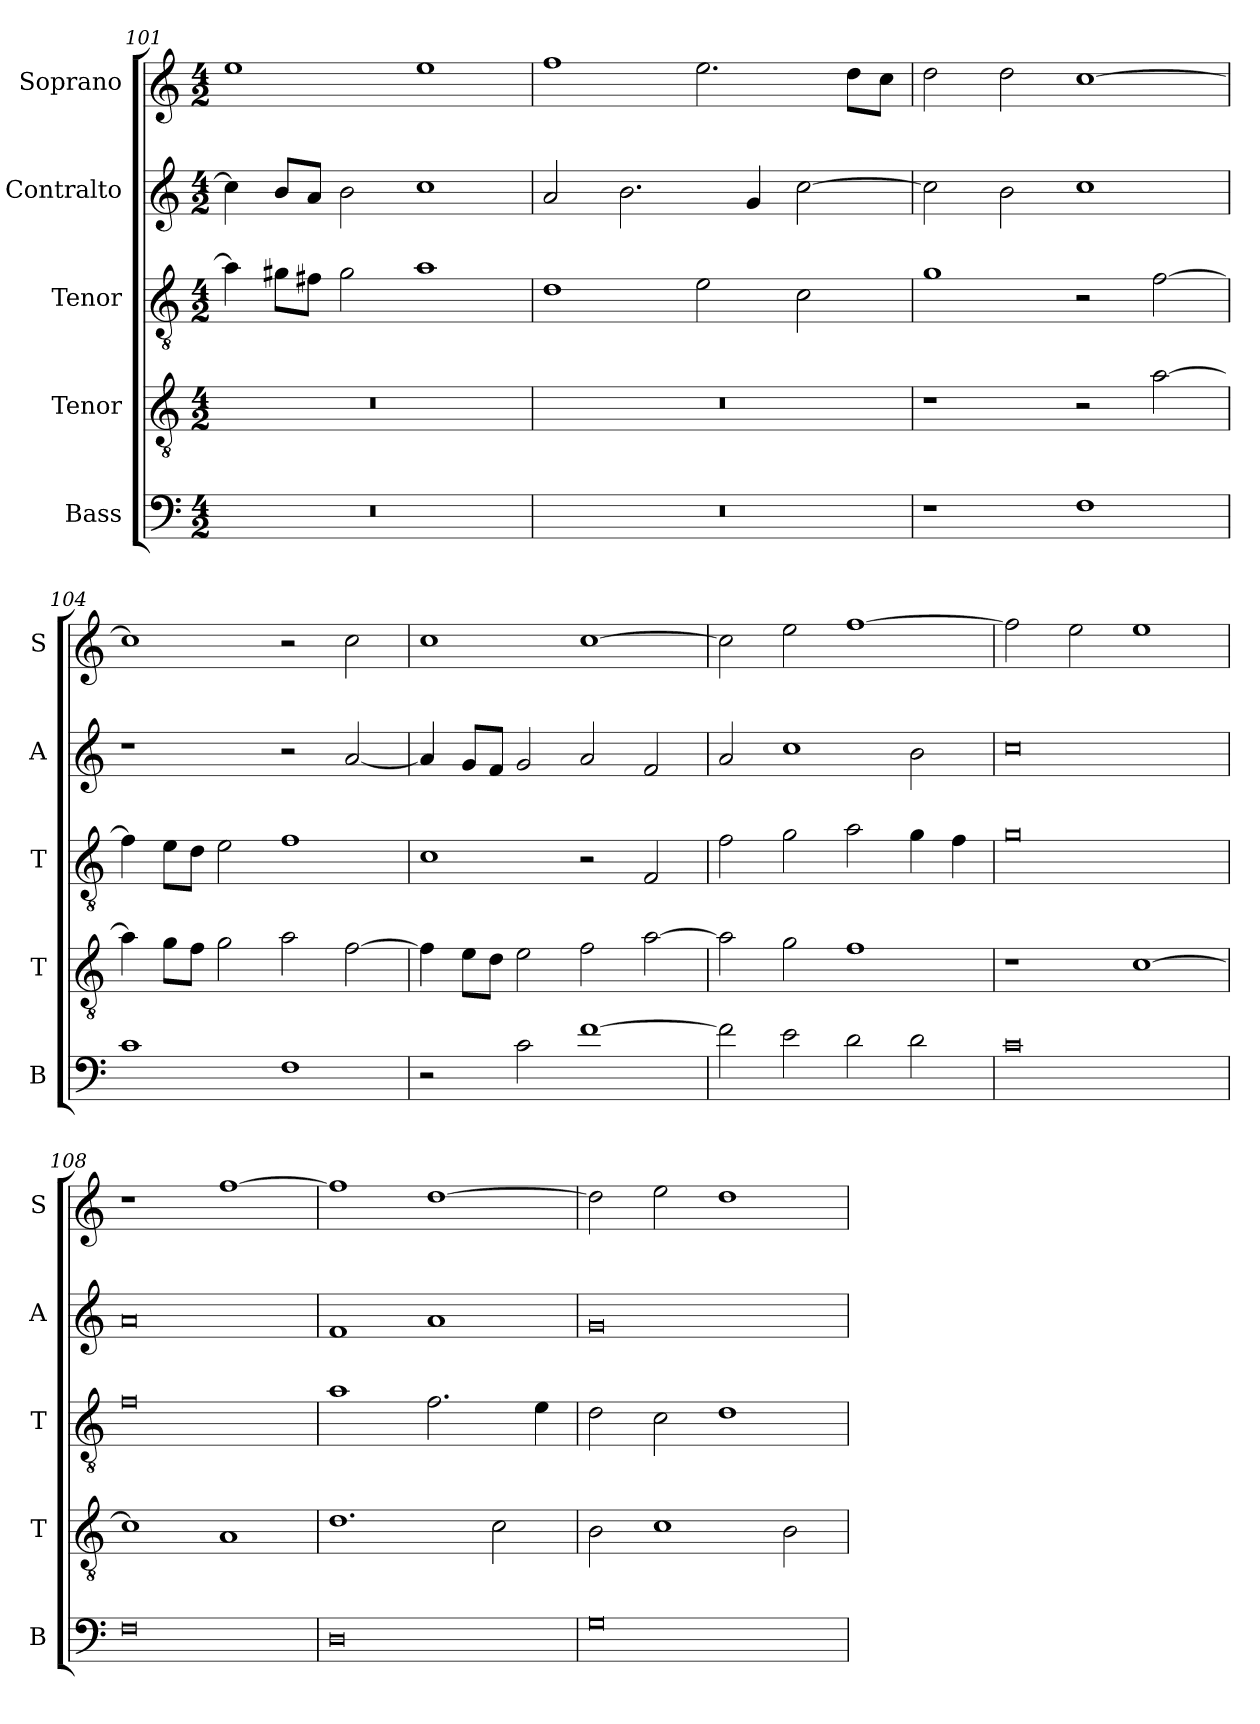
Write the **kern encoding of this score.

**kern	**kern	**kern	**kern	**kern
*part5	*part4	*part3	*part2	*part1
*staff5	*staff4	*staff3	*staff2	*staff1
*I"Bass	*I"Tenor	*I"Tenor	*I"Contralto	*I"Soprano
*I'B	*I'T	*I'T	*I'A	*I'S
*clefF4	*clefGv2	*clefGv2	*clefG2	*clefG2
*k[]	*k[]	*k[]	*k[]	*k[]
*A:aeo	*A:aeo	*A:aeo	*A:aeo	*A:aeo
*M4/2	*M4/2	*M4/2	*M4/2	*M4/2
=101	=101	=101	=101	=101
0r	0r	4a]	4cc]	1ee
.	.	8g#X\L	8b/L	.
.	.	8f#X\J	8a/J	.
.	.	2g#	2b	.
.	.	1a	1cc	1ee
=102	=102	=102	=102	=102
0r	0r	1d	2a	1ff
.	.	.	2.b	.
.	.	2e	.	2.ee
.	.	.	4g	.
.	.	2c	[2cc	.
.	.	.	.	8dd\L
.	.	.	.	8cc\J
=103	=103	=103	=103	=103
1r	1r	1g	2cc]	2dd
.	.	.	2b	2dd
1F	2r	2r	1cc	[1cc
.	[2a	[2f	.	.
=104	=104	=104	=104	=104
1c	4a]	4f]	1r	1cc]
.	8g\L	8e\L	.	.
.	8f\J	8d\J	.	.
.	2g	2e	.	.
1F	2a	1f	2r	2r
.	[2f	.	[2a	2cc
=105	=105	=105	=105	=105
2r	4f]	1c	4a]	1cc
.	8e\L	.	8g/L	.
.	8d\J	.	8f/J	.
2c	2e	.	2g	.
[1f	2f	2r	2a	[1cc
.	[2a	2F	2f	.
=106	=106	=106	=106	=106
2f]	2a]	2f	2a	2cc]
2e	2g	2g	1cc	2ee
2d	1f	2a	.	[1ff
2d	.	4g	2b	.
.	.	4f	.	.
=107	=107	=107	=107	=107
0c	1r	0g	0cc	2ff]
.	.	.	.	2ee
.	[1c	.	.	1ee
=108	=108	=108	=108	=108
0F	1c]	0f	0a	1r
.	1A	.	.	[1ff
=109	=109	=109	=109	=109
0D	1.d	1a	1f	1ff]
.	.	2.f	1a	[1dd
.	2c	.	.	.
.	.	4e	.	.
=110	=110	=110	=110	=110
0G	2B	2d	0g	2dd]
.	1c	2c	.	2ee
.	.	1d	.	1dd
.	2B	.	.	.
=	=	=	=	=
*-	*-	*-	*-	*-
